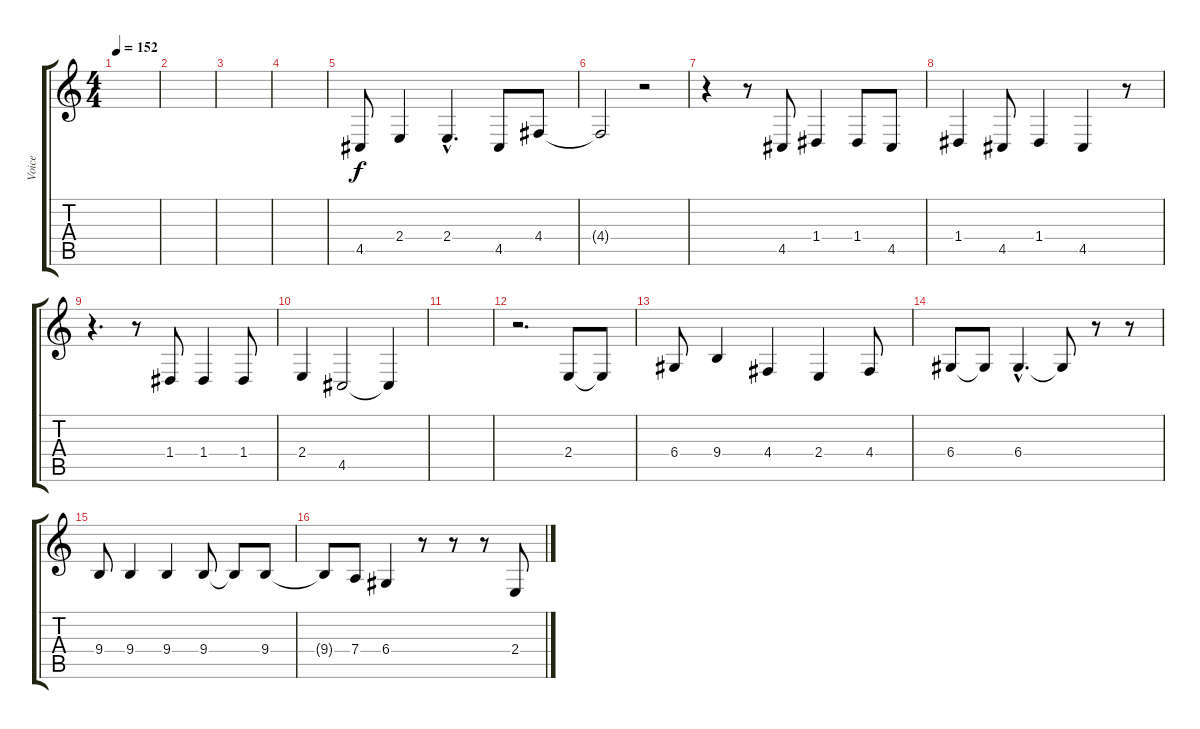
\track ("Voice" "Voice") {instrument cello}
\staff {score tabs}
\tuning (E4 B3 G3 D3 A2 E2) {hide}
\ts (4 4)
\tempo 152
\clef g2
\ks c
|
|
|
|
4.5.8 2.4.4 2.4{hac}.4{d} 4.5.8 4.4.8 |
4.4{t}.2 r.2 |
r.4 r.8 4.5.8 1.4.4 1.4.8 4.5.8 |
1.4.4 4.5.8 1.4.4 4.5.4 r.8 |
r.4{d} r.8 1.4.8 1.4.4 1.4.8 |
2.4.4 4.5.2 4.5{t}.4 |
|
r.2{d} 2.4.8 2.4{t}.8 |
6.4.8 9.4.4 4.4.4 2.4.4 4.4.8 |
6.4.8 6.4{t}.8 6.4{hac}.4{d} 6.4{t}.8 r.8 r.8 |
9.4.8 9.4.4 9.4.4 9.4.8 9.4{t}.8 9.4.8 |
9.4{t}.8 7.4.8 6.4.4 r.8 r.8 r.8 2.4.8
